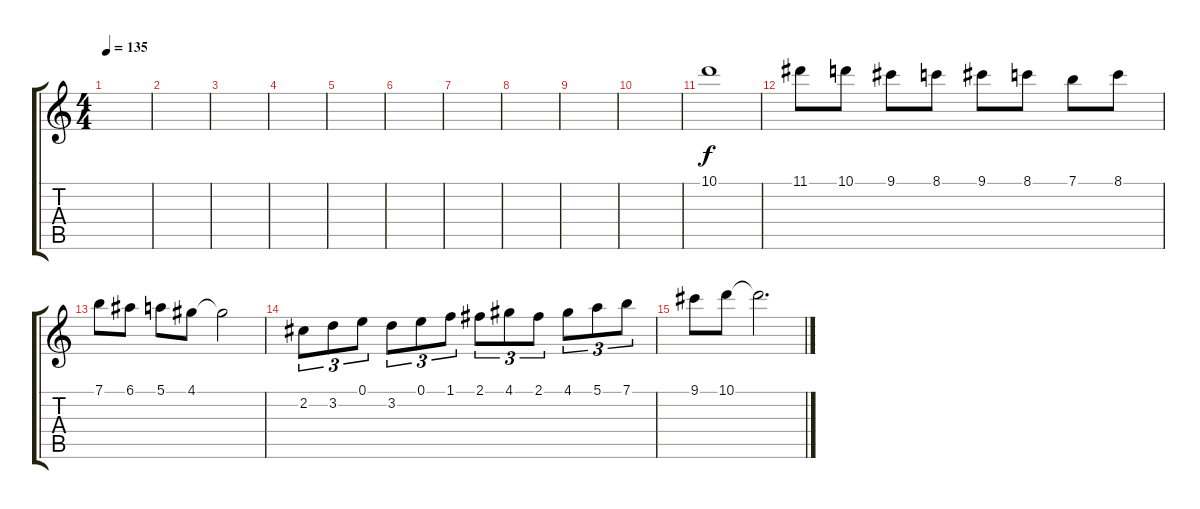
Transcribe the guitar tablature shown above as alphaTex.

\track "" {instrument distortionguitar}
\staff {score tabs}
\tuning (E4 B3 G3 D3 A2 D2) {hide}
\ts (4 4)
\tempo 135
\clef g2
\ks c
|
|
|
|
|
|
|
|
|
|
10.1.1{instrument flute} |
11.1.8 10.1.8 9.1.8 8.1.8 9.1.8 8.1.8 7.1.8 8.1.8 |
7.1.8 6.1.8 5.1.8 4.1.8 4.1{t}.2 |
2.2.8{tu (3 2)} 3.2.8{tu (3 2)} 0.1.8{tu (3 2)} 3.2.8{tu (3 2)} 0.1.8{tu (3 2)} 1.1.8{tu (3 2)} 2.1.8{tu (3 2)} 4.1.8{tu (3 2)} 2.1.8{tu (3 2)} 4.1.8{tu (3 2)} 5.1.8{tu (3 2)} 7.1.8{tu (3 2)} |
9.1.8 10.1.8 10.1{t}.2{d}
